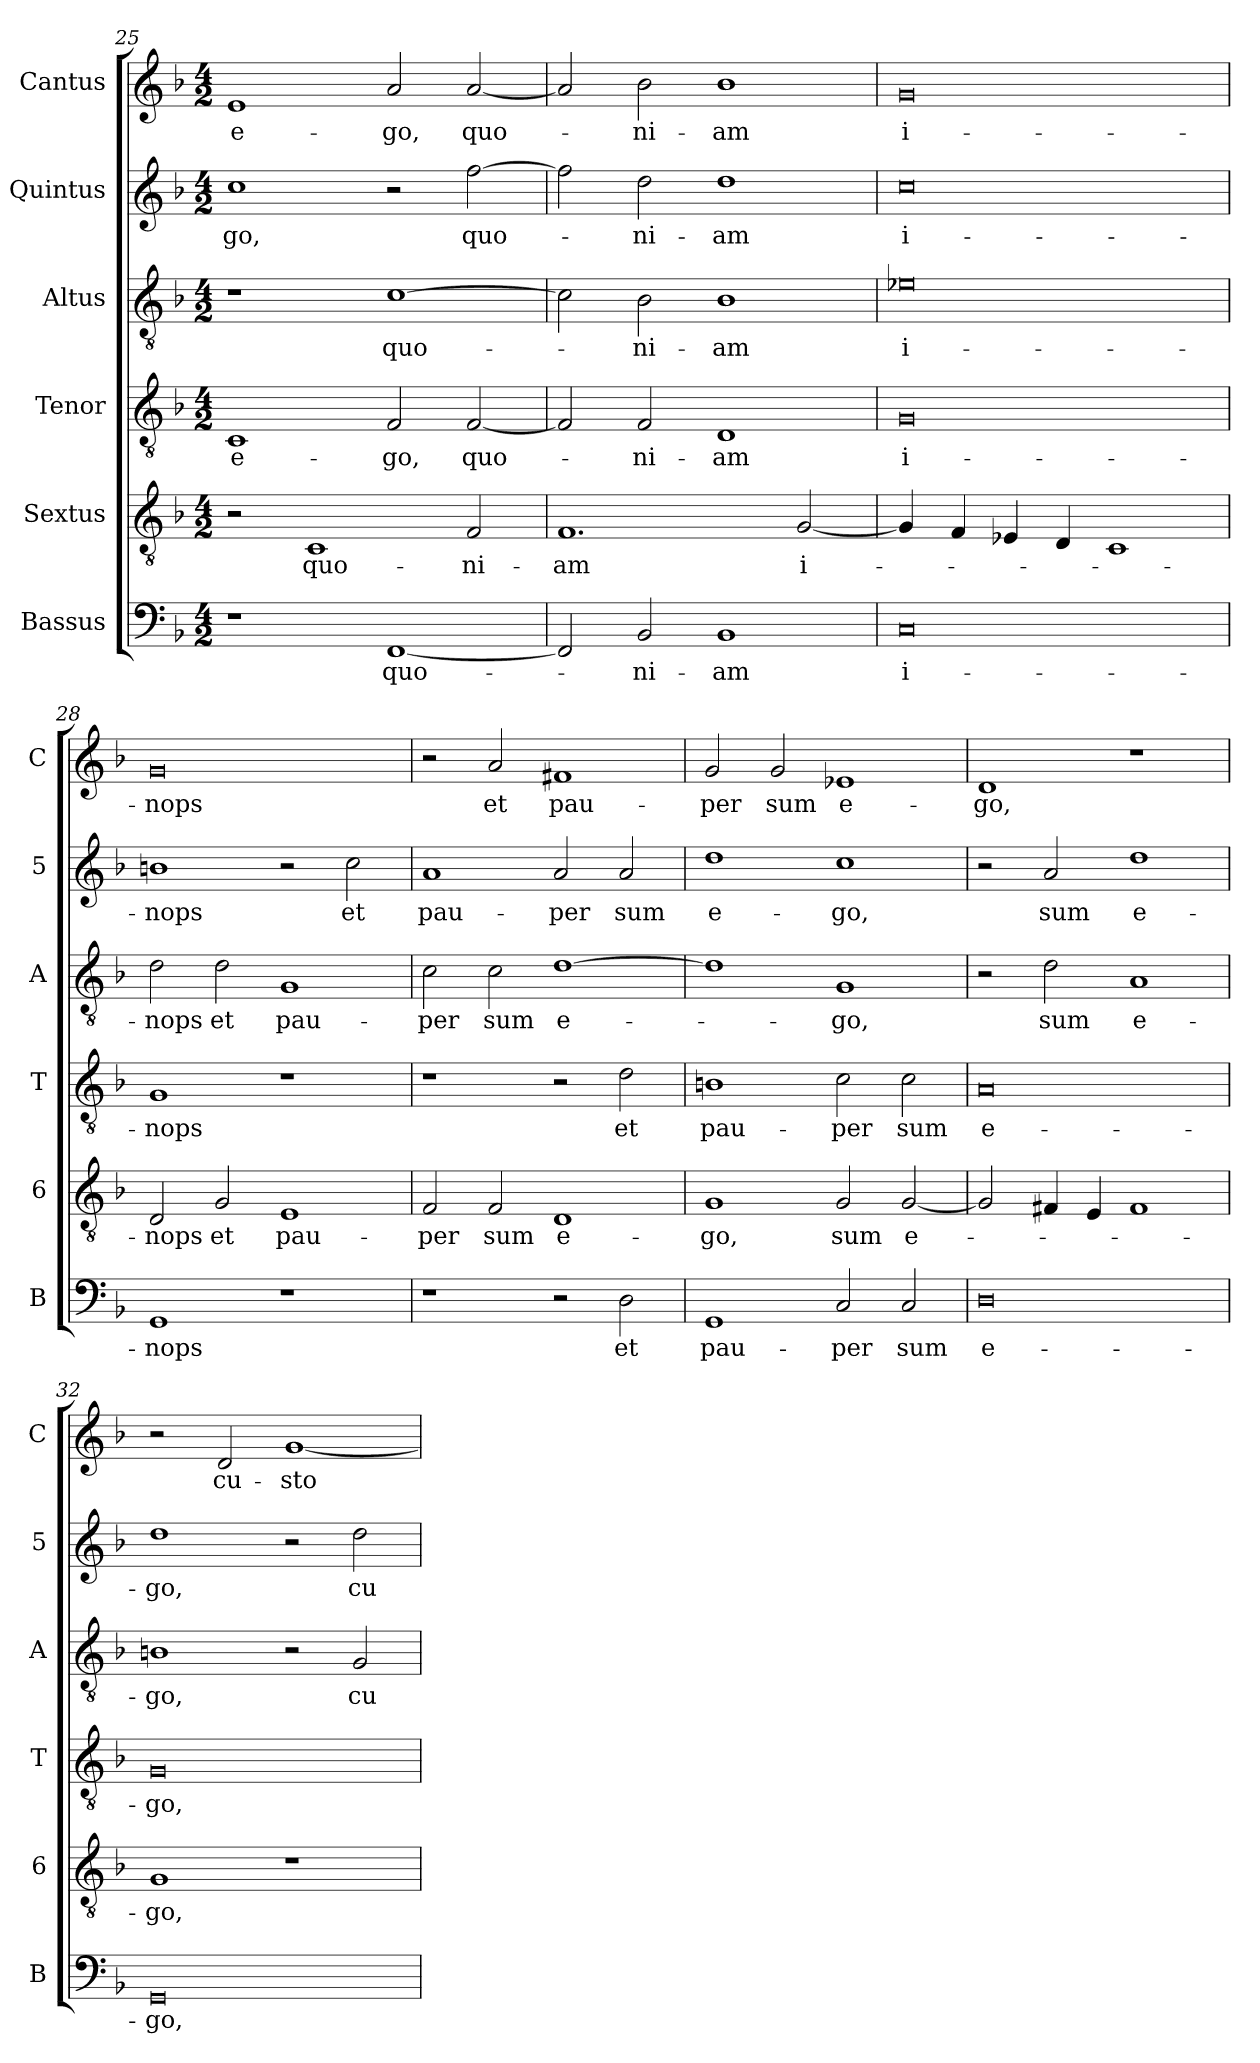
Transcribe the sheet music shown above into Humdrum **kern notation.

**kern	**text	**kern	**text	**kern	**text	**kern	**text	**kern	**text	**kern	**text
*part6	*part6	*part5	*part5	*part4	*part4	*part3	*part3	*part2	*part2	*part1	*part1
*staff6	*staff6	*staff5	*staff5	*staff4	*staff4	*staff3	*staff3	*staff2	*staff2	*staff1	*staff1
*I"Bassus	*	*I"Sextus	*	*I"Tenor	*	*I"Altus	*	*I"Quintus	*	*I"Cantus	*
*I'B	*	*I'6	*	*I'T	*	*I'A	*	*I'5	*	*I'C	*
*clefF4	*	*clefGv2	*	*clefGv2	*	*clefGv2	*	*clefG2	*	*clefG2	*
*k[b-]	*	*k[b-]	*	*k[b-]	*	*k[b-]	*	*k[b-]	*	*k[b-]	*
*F:	*	*F:	*	*F:	*	*F:	*	*F:	*	*F:	*
*M4/2	*	*M4/2	*	*M4/2	*	*M4/2	*	*M4/2	*	*M4/2	*
=25	=25	=25	=25	=25	=25	=25	=25	=25	=25	=25	=25
!	!	!	!	!	!LO:LY:b	!	!	!	!LO:LY:b	!	!LO:LY:b
1r	.	2r	.	1C	e-	1r	.	1cc	-go,	1e	e-
!	!	!	!LO:LY:b	!	!	!	!	!	!	!	!
.	.	1C	quo-	.	.	.	.	.	.	.	.
!	!LO:LY:b	!	!	!	!LO:LY:b	!	!LO:LY:b	!	!	!	!LO:LY:b
[1FF	quo-	.	.	2F/	-go,	[1c	quo-	2r	.	2a/	-go,
!	!	!	!LO:LY:b	!	!LO:LY:b	!	!	!	!LO:LY:b	!	!LO:LY:b
.	.	2F/	-ni-	[2F/	quo-	.	.	[2ff\	quo-	[2a/	quo-
=26	=26	=26	=26	=26	=26	=26	=26	=26	=26	=26	=26
!	!	!	!LO:LY:b	!	!	!	!	!	!	!	!
2FF/]	.	1.F	-am	2F/]	.	2c\]	.	2ff\]	.	2a/]	.
!	!LO:LY:b	!	!	!	!LO:LY:b	!	!LO:LY:b	!	!LO:LY:b	!	!LO:LY:b
2BB-/	-ni-	.	.	2F/	-ni-	2B-\	-ni-	2dd\	-ni-	2b-\	-ni-
!	!LO:LY:b	!	!	!	!LO:LY:b	!	!LO:LY:b	!	!LO:LY:b	!	!LO:LY:b
1BB-	-am	.	.	1D	-am	1B-	-am	1dd	-am	1b-	-am
!	!	!	!LO:LY:b	!	!	!	!	!	!	!	!
.	.	[2G/	i-	.	.	.	.	.	.	.	.
=27	=27	=27	=27	=27	=27	=27	=27	=27	=27	=27	=27
!	!LO:LY:b	!	!	!	!LO:LY:b	!	!LO:LY:b	!	!LO:LY:b	!	!LO:LY:b
0C	i-	4G/]	.	0G	i-	0e-X	i-	0cc	i-	0g	i-
.	.	4F/	.	.	.	.	.	.	.	.	.
.	.	4E-X/	.	.	.	.	.	.	.	.	.
.	.	4D/	.	.	.	.	.	.	.	.	.
.	.	1C	.	.	.	.	.	.	.	.	.
=28	=28	=28	=28	=28	=28	=28	=28	=28	=28	=28	=28
!	!LO:LY:b	!	!LO:LY:b	!	!LO:LY:b	!	!LO:LY:b	!	!LO:LY:b	!	!LO:LY:b
1GG	-nops	2D/	-nops	1G	-nops	2d\	-nops	1bn	-nops	0g	-nops
!	!	!	!LO:LY:b	!	!	!	!LO:LY:b	!	!	!	!
.	.	2G/	et	.	.	2d\	et	.	.	.	.
!	!	!	!LO:LY:b	!	!	!	!LO:LY:b	!	!	!	!
1r	.	1E	pau-	1r	.	1G	pau-	2r	.	.	.
!	!	!	!	!	!	!	!	!	!LO:LY:b	!	!
.	.	.	.	.	.	.	.	2cc\	et	.	.
=29	=29	=29	=29	=29	=29	=29	=29	=29	=29	=29	=29
!	!	!	!LO:LY:b	!	!	!	!LO:LY:b	!	!LO:LY:b	!	!
1r	.	2F/	-per	1r	.	2c\	-per	1a	pau-	2r	.
!	!	!	!LO:LY:b	!	!	!	!LO:LY:b	!	!	!	!LO:LY:b
.	.	2F/	sum	.	.	2c\	sum	.	.	2a/	et
!	!	!	!LO:LY:b	!	!	!	!LO:LY:b	!	!LO:LY:b	!	!LO:LY:b
2r	.	1D	e-	2r	.	[1d	e-	2a/	-per	1f#X	pau-
!	!LO:LY:b	!	!	!	!LO:LY:b	!	!	!	!LO:LY:b	!	!
2D\	et	.	.	2d\	et	.	.	2a/	sum	.	.
=30	=30	=30	=30	=30	=30	=30	=30	=30	=30	=30	=30
!	!LO:LY:b	!	!LO:LY:b	!	!LO:LY:b	!	!	!	!LO:LY:b	!	!LO:LY:b
1GG	pau-	1G	-go,	1Bn	pau-	1d]	.	1dd	e-	2g/	-per
!	!	!	!	!	!	!	!	!	!	!	!LO:LY:b
.	.	.	.	.	.	.	.	.	.	2g/	sum
!	!LO:LY:b	!	!LO:LY:b	!	!LO:LY:b	!	!LO:LY:b	!	!LO:LY:b	!	!LO:LY:b
2C/	-per	2G/	sum	2c\	-per	1G	-go,	1cc	-go,	1e-X	e-
!	!LO:LY:b	!	!LO:LY:b	!	!LO:LY:b	!	!	!	!	!	!
2C/	sum	[2G/	e-	2c\	sum	.	.	.	.	.	.
=31	=31	=31	=31	=31	=31	=31	=31	=31	=31	=31	=31
!	!LO:LY:b	!	!	!	!LO:LY:b	!	!	!	!	!	!LO:LY:b
0D	e-	2G/]	.	0A	e-	2r	.	2r	.	1d	-go,
!	!	!	!	!	!	!	!LO:LY:b	!	!LO:LY:b	!	!
.	.	4F#X/	.	.	.	2d\	sum	2a/	sum	.	.
.	.	4E/	.	.	.	.	.	.	.	.	.
!	!	!	!	!	!	!	!LO:LY:b	!	!LO:LY:b	!	!
.	.	1F#	.	.	.	1A	e-	1dd	e-	1r	.
=32	=32	=32	=32	=32	=32	=32	=32	=32	=32	=32	=32
!	!LO:LY:b	!	!LO:LY:b	!	!LO:LY:b	!	!LO:LY:b	!	!LO:LY:b	!	!
0GG	-go,	1G	-go,	0G	-go,	1Bn	-go,	1dd	-go,	2r	.
!	!	!	!	!	!	!	!	!	!	!	!LO:LY:b
.	.	.	.	.	.	.	.	.	.	2d/	cu-
!	!	!	!	!	!	!	!	!	!	!	!LO:LY:b
.	.	1r	.	.	.	2r	.	2r	.	[1g	-sto-
!	!	!	!	!	!	!	!LO:LY:b	!	!LO:LY:b	!	!
.	.	.	.	.	.	2G/	cu-	2dd\	cu-	.	.
=	=	=	=	=	=	=	=	=	=	=	=
*-	*-	*-	*-	*-	*-	*-	*-	*-	*-	*-	*-
